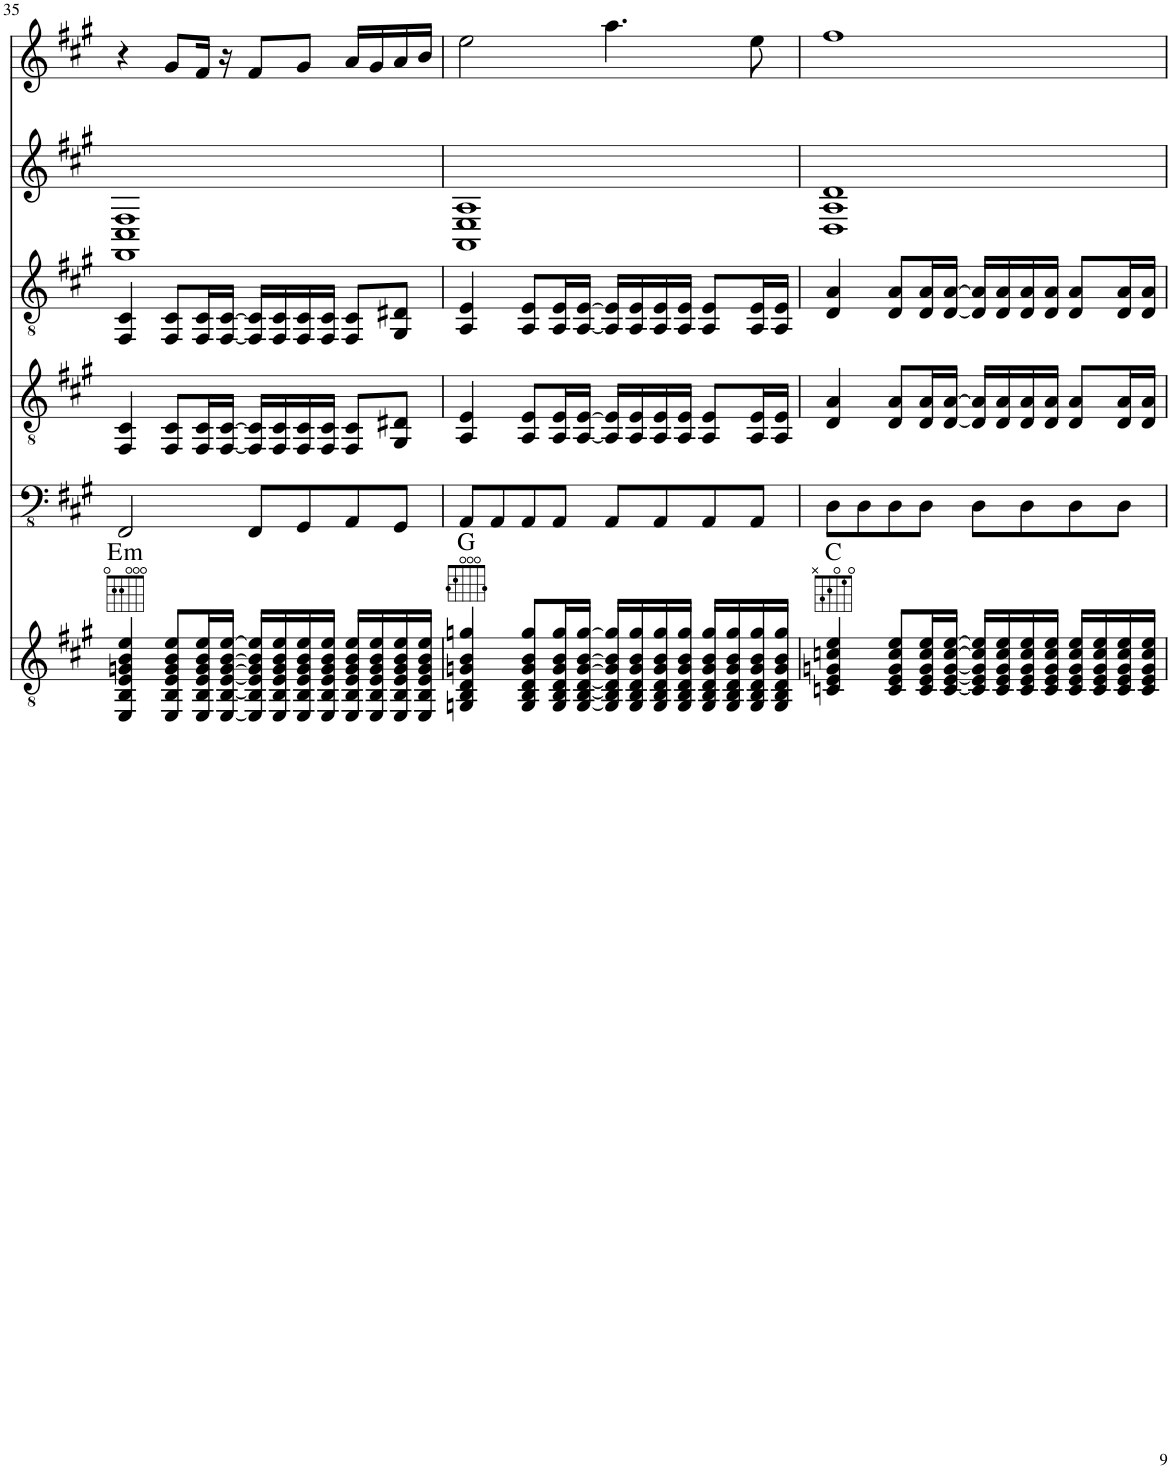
**kern	**harte	**kern	**kern	**kern	**kern	**kern
*part6	*part6	*part5	*part4	*part3	*part2	*part1
*staff6	*	*staff5	*staff4	*staff3	*staff2	*staff1
*I"ľ����	*	*I"��˹	*I"���༪��	*I"��������	*I"���� ����	*I"���� ����
!!LO:PB:g=z
*clefGv2	*	*clefFv4	*clefGv2	*clefGv2	*clefG2	*clefG2
*k[f#c#g#]	*	*k[f#c#g#]	*k[f#c#g#]	*k[f#c#g#]	*k[f#c#g#]	*k[f#c#g#]
*M4/4	*	*M4/4	*M4/4	*M4/4	*M4/4	*M4/4
=35	=35	=35	=35	=35	=35	=35
!	!LO:H:kt=m	!	!	!	!	!
4EE/ 4BB/ 4E/ 4Gn/ 4B/ 4e/	E:min	2FFF#/	4FF#/ 4C#/	4FF#/ 4C#/	1FF# 1C# 1F#	4r
8EE/ 8BB/ 8E/ 8G/ 8B/ 8e/L	.	.	8FF#/ 8C#/L	8FF#/ 8C#/L	.	8g#/L
16EE/ 16BB/ 16E/ 16G/ 16B/ 16e/L	.	.	16FF#/ 16C#/L	16FF#/ 16C#/L	.	16f#/Jk
[16EE/ [16BB/ [16E/ [16G/ [16B/ [16e/JJ	.	.	[16FF#/ [16C#/JJ	[16FF#/ [16C#/JJ	.	16r
16EE/] 16BB/] 16E/] 16G/] 16B/] 16e/]LL	.	8FFF#/L	16FF#/] 16C#/]LL	16FF#/] 16C#/]LL	.	8f#/L
16EE/ 16BB/ 16E/ 16G/ 16B/ 16e/	.	.	16FF#/ 16C#/	16FF#/ 16C#/	.	.
16EE/ 16BB/ 16E/ 16G/ 16B/ 16e/	.	8GGG#/	16FF#/ 16C#/	16FF#/ 16C#/	.	8g#/J
16EE/ 16BB/ 16E/ 16G/ 16B/ 16e/JJ	.	.	16FF#/ 16C#/JJ	16FF#/ 16C#/JJ	.	.
16EE/ 16BB/ 16E/ 16G/ 16B/ 16e/LL	.	8AAA/	8FF#/ 8C#/L	8FF#/ 8C#/L	.	16a/LL
16EE/ 16BB/ 16E/ 16G/ 16B/ 16e/	.	.	.	.	.	16g#/
16EE/ 16BB/ 16E/ 16G/ 16B/ 16e/	.	8GGG#/J	8GG#/ 8D#X/J	8GG#/ 8D#X/J	.	16a/
16EE/ 16BB/ 16E/ 16G/ 16B/ 16e/JJ	.	.	.	.	.	16b/JJ
=36	=36	=36	=36	=36	=36	=36
4GGn/ 4BB/ 4D/ 4Gn/ 4B/ 4gn/	G:maj	8AAA/L	4AA/ 4E/	4AA/ 4E/	1AA 1E 1A	2ee\
.	.	8AAA/	.	.	.	.
8GG/ 8BB/ 8D/ 8G/ 8B/ 8g/L	.	8AAA/	8AA/ 8E/L	8AA/ 8E/L	.	.
16GG/ 16BB/ 16D/ 16G/ 16B/ 16g/L	.	8AAA/J	16AA/ 16E/L	16AA/ 16E/L	.	.
[16GG/ [16BB/ [16D/ [16G/ [16B/ [16g/JJ	.	.	[16AA/ [16E/JJ	[16AA/ [16E/JJ	.	.
16GG/] 16BB/] 16D/] 16G/] 16B/] 16g/]LL	.	8AAA/L	16AA/] 16E/]LL	16AA/] 16E/]LL	.	4.aa\
16GG/ 16BB/ 16D/ 16G/ 16B/ 16g/	.	.	16AA/ 16E/	16AA/ 16E/	.	.
16GG/ 16BB/ 16D/ 16G/ 16B/ 16g/	.	8AAA/	16AA/ 16E/	16AA/ 16E/	.	.
16GG/ 16BB/ 16D/ 16G/ 16B/ 16g/JJ	.	.	16AA/ 16E/JJ	16AA/ 16E/JJ	.	.
16GG/ 16BB/ 16D/ 16G/ 16B/ 16g/LL	.	8AAA/	8AA/ 8E/L	8AA/ 8E/L	.	.
16GG/ 16BB/ 16D/ 16G/ 16B/ 16g/	.	.	.	.	.	.
16GG/ 16BB/ 16D/ 16G/ 16B/ 16g/	.	8AAA/J	16AA/ 16E/L	16AA/ 16E/L	.	8ee\
16GG/ 16BB/ 16D/ 16G/ 16B/ 16g/JJ	.	.	16AA/ 16E/JJ	16AA/ 16E/JJ	.	.
=37	=37	=37	=37	=37	=37	=37
4Cn/ 4E/ 4Gn/ 4cn/ 4e/	C:maj	8DD\L	4D/ 4A/	4D/ 4A/	1D 1A 1d	1ff#
.	.	8DD\	.	.	.	.
8C/ 8E/ 8G/ 8c/ 8e/L	.	8DD\	8D/ 8A/L	8D/ 8A/L	.	.
16C/ 16E/ 16G/ 16c/ 16e/L	.	8DD\J	16D/ 16A/L	16D/ 16A/L	.	.
[16C/ [16E/ [16G/ [16c/ [16e/JJ	.	.	[16D/ [16A/JJ	[16D/ [16A/JJ	.	.
16C/] 16E/] 16G/] 16c/] 16e/]LL	.	8DD\L	16D/] 16A/]LL	16D/] 16A/]LL	.	.
16C/ 16E/ 16G/ 16c/ 16e/	.	.	16D/ 16A/	16D/ 16A/	.	.
16C/ 16E/ 16G/ 16c/ 16e/	.	8DD\	16D/ 16A/	16D/ 16A/	.	.
16C/ 16E/ 16G/ 16c/ 16e/JJ	.	.	16D/ 16A/JJ	16D/ 16A/JJ	.	.
16C/ 16E/ 16G/ 16c/ 16e/LL	.	8DD\	8D/ 8A/L	8D/ 8A/L	.	.
16C/ 16E/ 16G/ 16c/ 16e/	.	.	.	.	.	.
16C/ 16E/ 16G/ 16c/ 16e/	.	8DD\J	16D/ 16A/L	16D/ 16A/L	.	.
16C/ 16E/ 16G/ 16c/ 16e/JJ	.	.	16D/ 16A/JJ	16D/ 16A/JJ	.	.
=	=	=	=	=	=	=
*-	*-	*-	*-	*-	*-	*-
